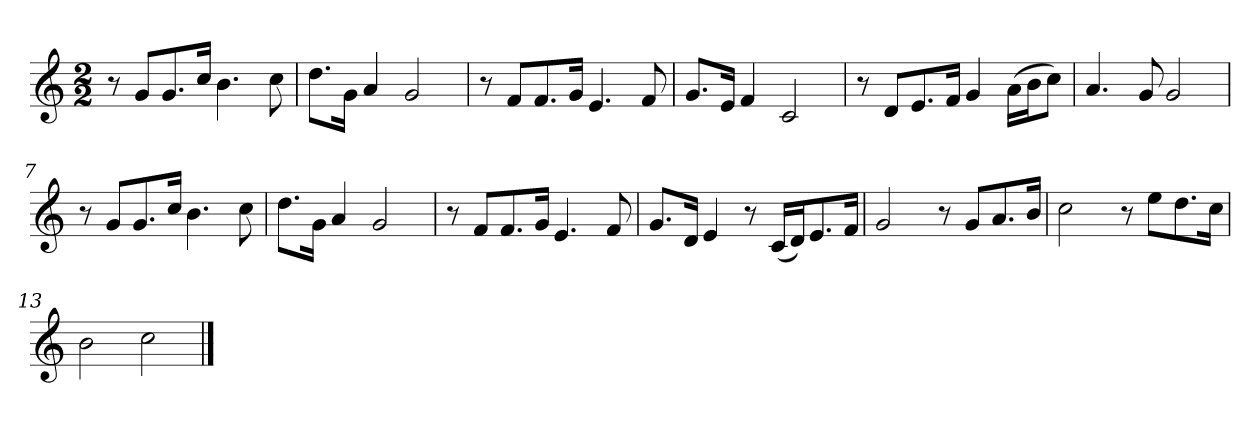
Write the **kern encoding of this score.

**kern
*part1
*staff1
*k[]
*M2/2
*MM120
=1
8r
8gL
8.g
16ccJk
4.b
8cc
=2
8.ddL
16gJk
4a
2g
=3
8r
8fL
8.f
16gJk
4.e
8f
=4
8.gL
16eJk
4f
2c
=5
8r
8dL
8.e
16fJk
4g
(16aLL
16bJ
8ccJ)
=6
4.a
8g
2g
=7
8r
8gL
8.g
16ccJk
4.b
8cc
=8
8.ddL
16gJk
4a
2g
=9
8r
8fL
8.f
16gJk
4.e
8f
=10
8.gL
16dJk
4e
8r
(16cLL
16dJ)
8.e
16fJk
=11
2g
8r
8gL
8.a
16bJk
=12
2cc
8r
8eeL
8.dd
16ccJk
=13
2b
2cc
==
*-
